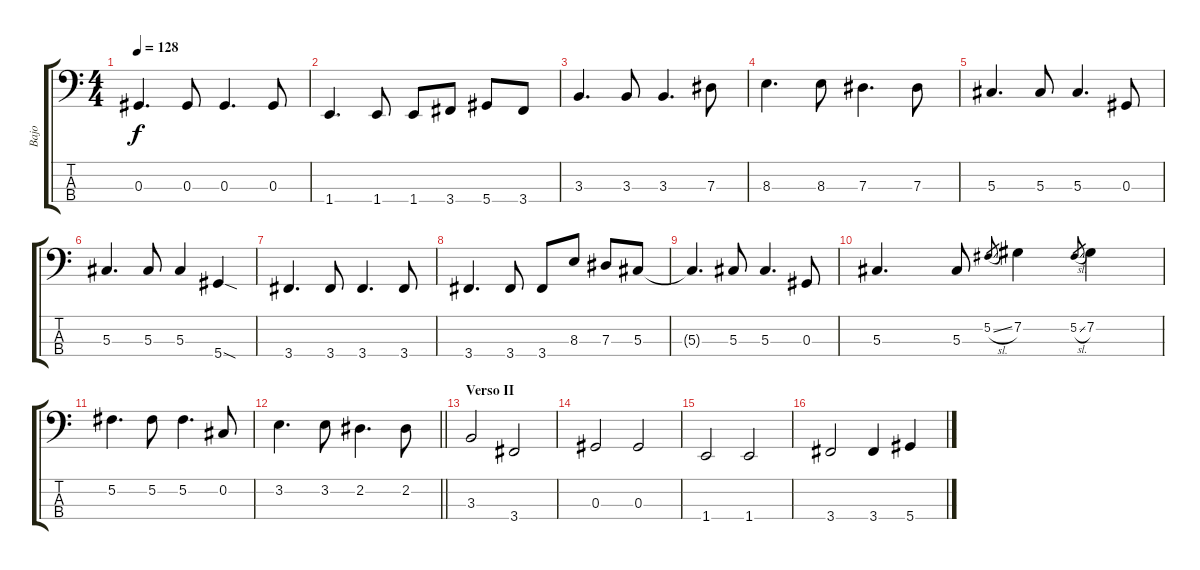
\track ("Bajo" "Bajo") {instrument electricbasspick}
\staff {score tabs}
\tuning (Gb2 Db2 Ab1 Eb1) {hide}
\ts (4 4)
\tempo 128
\clef f4
\ks c
0.3.4{d dy f} 0.3.8 0.3.4{d} 0.3.8 |
1.4.4{d} 1.4.8 1.4.8 3.4.8 5.4.8 3.4.8 |
3.3.4{d} 3.3.8 3.3.4{d} 7.3.8 |
8.3.4{d} 8.3.8 7.3.4{d} 7.3.8 |
5.3.4{d} 5.3.8 5.3.4{d} 0.3.8 |
5.3.4{d} 5.3.8 5.3.4 5.4{sod}.4 |
3.4.4{d} 3.4.8 3.4.4{d} 3.4.8 |
3.4.4{d} 3.4.8 3.4.8 8.3.8 7.3.8 5.3.8 |
5.3{t}.4{d} 5.3.8 5.3.4{d} 0.3.8 |
5.3.4{d} 5.3.8 5.2{sl}.8{gr} 7.2.4 5.2{sl}.8{gr} 7.2.4 |
5.2.4{d} 5.2.8 5.2.4{d} 0.2.8 |
\barLineRight lightlight
3.2.4{d} 3.2.8 2.2.4{d} 2.2.8 |
\section ("" "Verso II")
3.3.2 3.4.2 |
0.3.2 0.3.2 |
1.4.2 1.4.2 |
3.4.2 3.4.4 5.4.4
